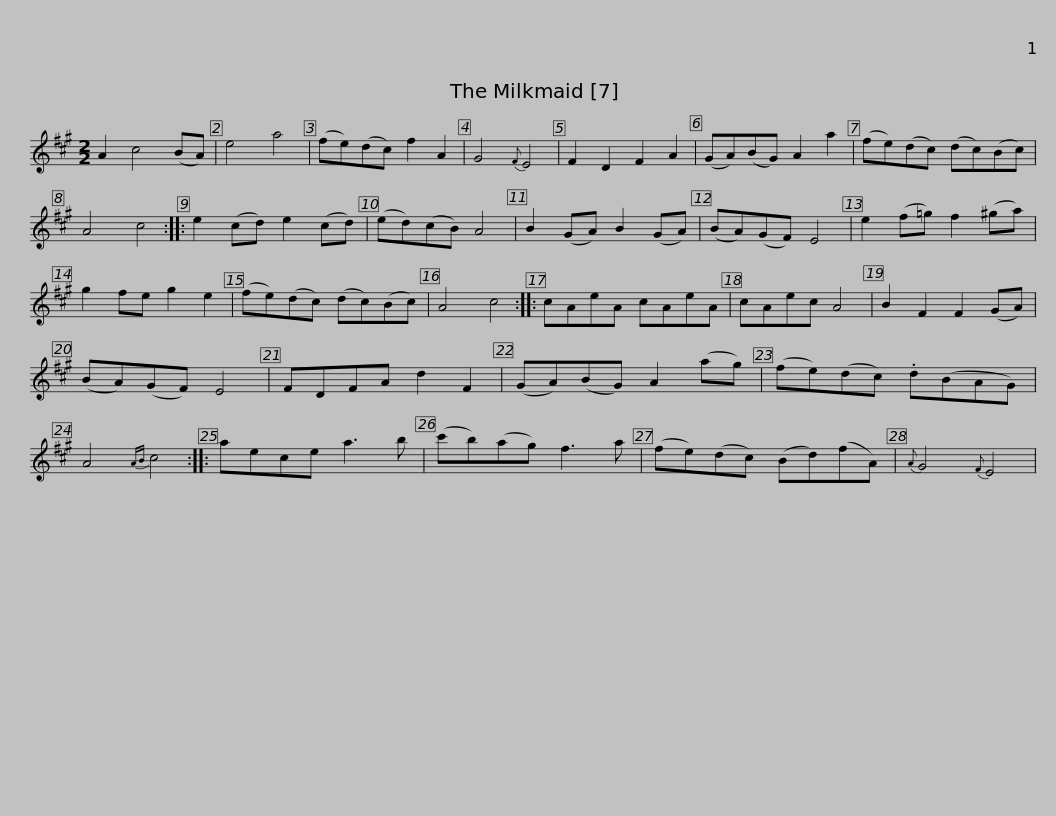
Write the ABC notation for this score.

X:1
L:1/8
M:2/2
I:linebreak $
K:A
V:1 treble
V:1
 A2 c4 (BA) | e4 a4 | (fe)(dc) f2 A2 | G4{F} E4 | F2 D2 F2 A2 | %5
 (GA)(BG) A2 a2 | (fe)(dc) (dc)(Bc) | A4 c4 ::$ e2 (cd) e2 (cd) | (ed)(cB) A4 | %10
 B2 (GA) B2 (GA) | (BA)(GF) E4 | e2 (f=g) f2 (^ga) | g2 fe g2 e2 | (fe)(dc) (dc)(Bc) |$ %15
 A4 c4 :: cAeA cAeA | cAec A4 | B2 F2 F2 (GA) | (BA)(GF) E4 | %20
 FDFA d2 F2 | (GA)(BG) A2 (ag) |$ (fe)(dc) .d(BAG) | A4{AB} c4 :: aece a3 b | %25
 (c'b)(ag) f3 a | (fe)(dc) (Bd)(fA) |{A} G4{F} E4 | %28
